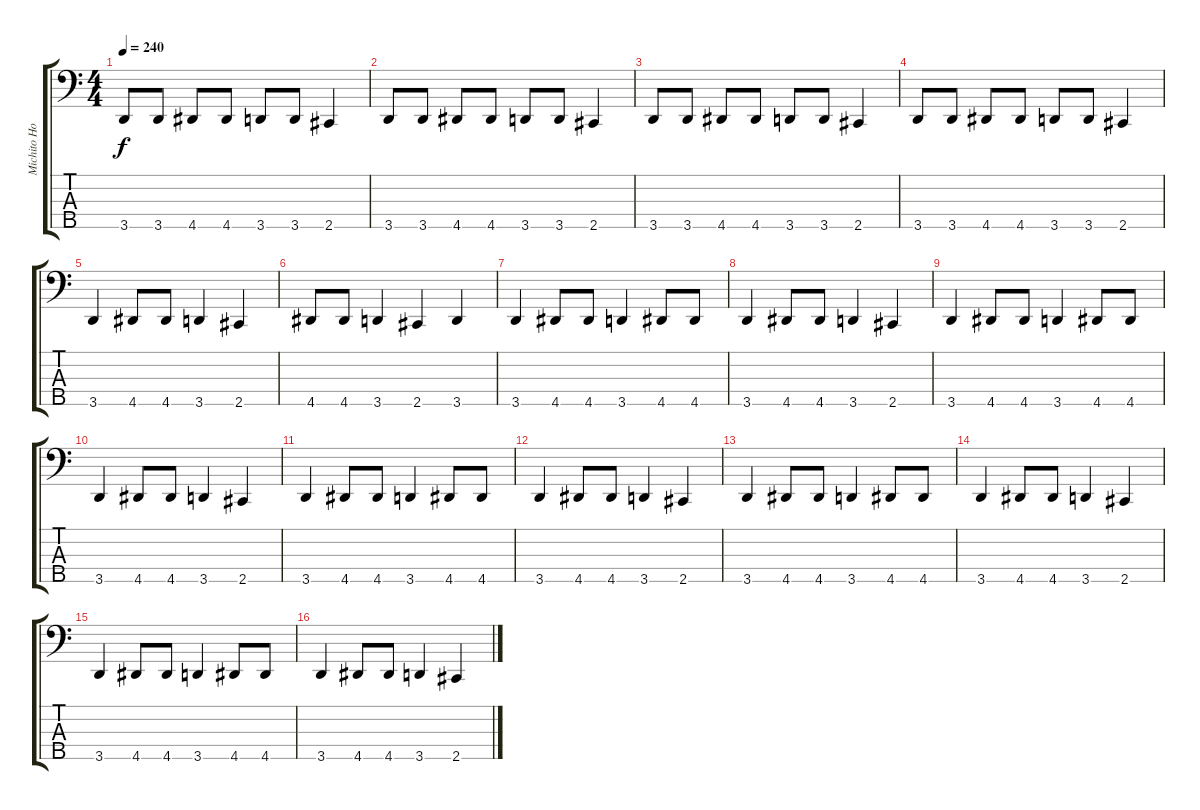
\track ("Michito Hoshi" "Michito Ho") {instrument electricbasspick}
\staff {score tabs}
\tuning (G2 D2 A1 E1 B0) {hide}
\ts (4 4)
\tempo 240
\clef f4
\ks c
3.5.8{dy f instrument electricbasspick} 3.5.8 4.5.8 4.5.8 3.5.8 3.5.8 2.5.4 |
3.5.8 3.5.8 4.5.8 4.5.8 3.5.8 3.5.8 2.5.4 |
3.5.8 3.5.8 4.5.8 4.5.8 3.5.8 3.5.8 2.5.4 |
3.5.8 3.5.8 4.5.8 4.5.8 3.5.8 3.5.8 2.5.4 |
3.5.4 4.5.8 4.5.8 3.5.4 2.5.4 |
4.5.8 4.5.8 3.5.4 2.5.4 3.5.4 |
3.5.4 4.5.8 4.5.8 3.5.4 4.5.8 4.5.8 |
3.5.4 4.5.8 4.5.8 3.5.4 2.5.4 |
3.5.4 4.5.8 4.5.8 3.5.4 4.5.8 4.5.8 |
3.5.4 4.5.8 4.5.8 3.5.4 2.5.4 |
3.5.4 4.5.8 4.5.8 3.5.4 4.5.8 4.5.8 |
3.5.4 4.5.8 4.5.8 3.5.4 2.5.4 |
3.5.4 4.5.8 4.5.8 3.5.4 4.5.8 4.5.8 |
3.5.4 4.5.8 4.5.8 3.5.4 2.5.4 |
3.5.4 4.5.8 4.5.8 3.5.4 4.5.8 4.5.8 |
3.5.4 4.5.8 4.5.8 3.5.4 2.5.4
